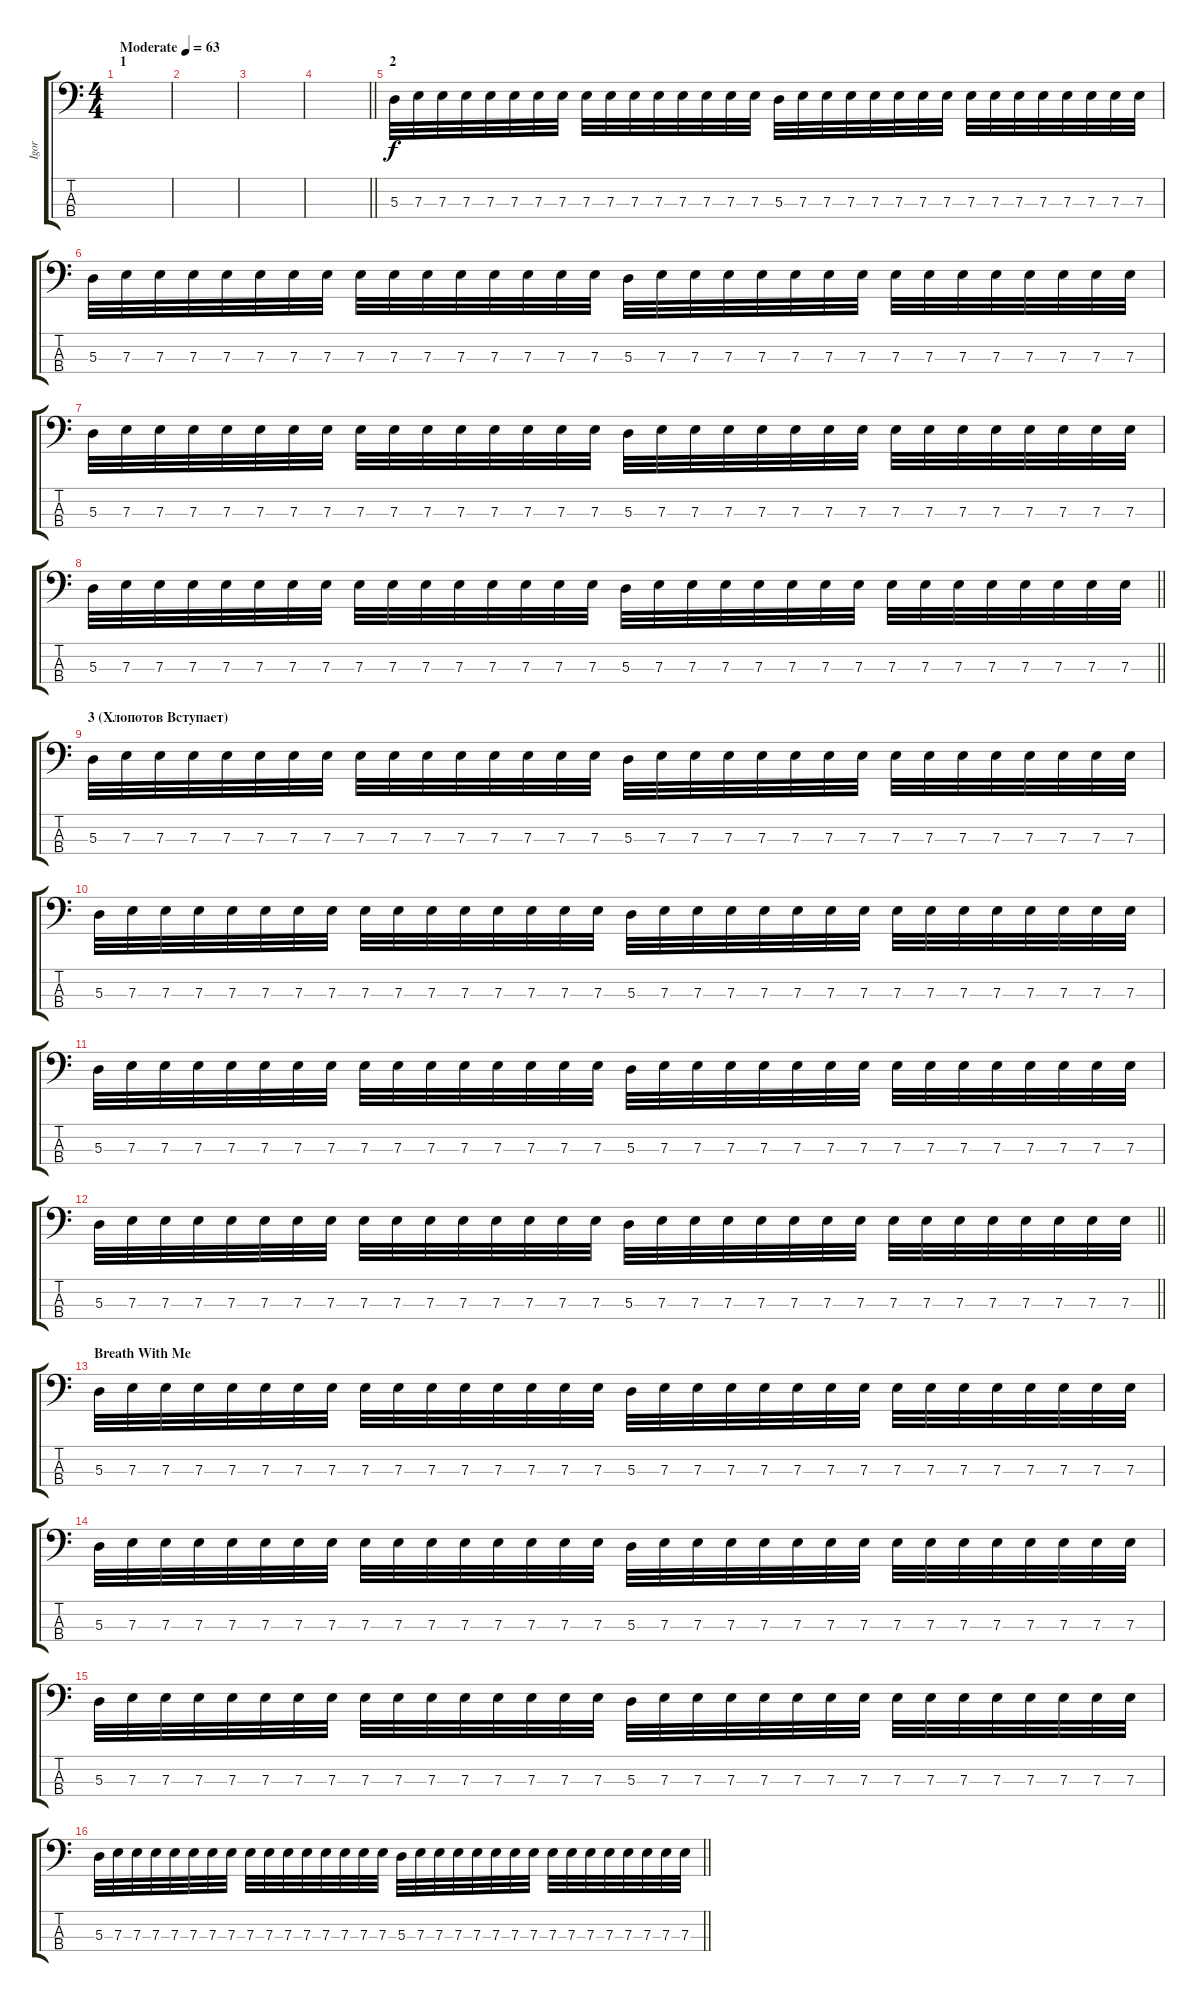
\track ("Igor" "Igor") {instrument synthbass2}
\staff {score tabs}
\tuning (G2 D2 A1 D1) {hide}
\ts (4 4)
\section ("" "1")
\tempo (63 "Moderate")
\clef f4
\ks c
|
|
|
\barLineRight lightlight
|
\section ("" "2")
5.3.32 7.3.32 7.3.32 7.3.32 7.3.32 7.3.32 7.3.32 7.3.32 7.3.32 7.3.32 7.3.32 7.3.32 7.3.32 7.3.32 7.3.32 7.3.32 5.3.32 7.3.32 7.3.32 7.3.32 7.3.32 7.3.32 7.3.32 7.3.32 7.3.32 7.3.32 7.3.32 7.3.32 7.3.32 7.3.32 7.3.32 7.3.32 |
5.3.32 7.3.32 7.3.32 7.3.32 7.3.32 7.3.32 7.3.32 7.3.32 7.3.32 7.3.32 7.3.32 7.3.32 7.3.32 7.3.32 7.3.32 7.3.32 5.3.32 7.3.32 7.3.32 7.3.32 7.3.32 7.3.32 7.3.32 7.3.32 7.3.32 7.3.32 7.3.32 7.3.32 7.3.32 7.3.32 7.3.32 7.3.32 |
5.3.32 7.3.32 7.3.32 7.3.32 7.3.32 7.3.32 7.3.32 7.3.32 7.3.32 7.3.32 7.3.32 7.3.32 7.3.32 7.3.32 7.3.32 7.3.32 5.3.32 7.3.32 7.3.32 7.3.32 7.3.32 7.3.32 7.3.32 7.3.32 7.3.32 7.3.32 7.3.32 7.3.32 7.3.32 7.3.32 7.3.32 7.3.32 |
\barLineRight lightlight
5.3.32 7.3.32 7.3.32 7.3.32 7.3.32 7.3.32 7.3.32 7.3.32 7.3.32 7.3.32 7.3.32 7.3.32 7.3.32 7.3.32 7.3.32 7.3.32 5.3.32 7.3.32 7.3.32 7.3.32 7.3.32 7.3.32 7.3.32 7.3.32 7.3.32 7.3.32 7.3.32 7.3.32 7.3.32 7.3.32 7.3.32 7.3.32 |
\section ("" "3 (Хлопотов Вступает)")
5.3.32 7.3.32 7.3.32 7.3.32 7.3.32 7.3.32 7.3.32 7.3.32 7.3.32 7.3.32 7.3.32 7.3.32 7.3.32 7.3.32 7.3.32 7.3.32 5.3.32 7.3.32 7.3.32 7.3.32 7.3.32 7.3.32 7.3.32 7.3.32 7.3.32 7.3.32 7.3.32 7.3.32 7.3.32 7.3.32 7.3.32 7.3.32 |
5.3.32 7.3.32 7.3.32 7.3.32 7.3.32 7.3.32 7.3.32 7.3.32 7.3.32 7.3.32 7.3.32 7.3.32 7.3.32 7.3.32 7.3.32 7.3.32 5.3.32 7.3.32 7.3.32 7.3.32 7.3.32 7.3.32 7.3.32 7.3.32 7.3.32 7.3.32 7.3.32 7.3.32 7.3.32 7.3.32 7.3.32 7.3.32 |
5.3.32 7.3.32 7.3.32 7.3.32 7.3.32 7.3.32 7.3.32 7.3.32 7.3.32 7.3.32 7.3.32 7.3.32 7.3.32 7.3.32 7.3.32 7.3.32 5.3.32 7.3.32 7.3.32 7.3.32 7.3.32 7.3.32 7.3.32 7.3.32 7.3.32 7.3.32 7.3.32 7.3.32 7.3.32 7.3.32 7.3.32 7.3.32 |
\barLineRight lightlight
5.3.32 7.3.32 7.3.32 7.3.32 7.3.32 7.3.32 7.3.32 7.3.32 7.3.32 7.3.32 7.3.32 7.3.32 7.3.32 7.3.32 7.3.32 7.3.32 5.3.32 7.3.32 7.3.32 7.3.32 7.3.32 7.3.32 7.3.32 7.3.32 7.3.32 7.3.32 7.3.32 7.3.32 7.3.32 7.3.32 7.3.32 7.3.32 |
\section ("" "Breath With Me")
5.3.32 7.3.32 7.3.32 7.3.32 7.3.32 7.3.32 7.3.32 7.3.32 7.3.32 7.3.32 7.3.32 7.3.32 7.3.32 7.3.32 7.3.32 7.3.32 5.3.32 7.3.32 7.3.32 7.3.32 7.3.32 7.3.32 7.3.32 7.3.32 7.3.32 7.3.32 7.3.32 7.3.32 7.3.32 7.3.32 7.3.32 7.3.32 |
5.3.32 7.3.32 7.3.32 7.3.32 7.3.32 7.3.32 7.3.32 7.3.32 7.3.32 7.3.32 7.3.32 7.3.32 7.3.32 7.3.32 7.3.32 7.3.32 5.3.32 7.3.32 7.3.32 7.3.32 7.3.32 7.3.32 7.3.32 7.3.32 7.3.32 7.3.32 7.3.32 7.3.32 7.3.32 7.3.32 7.3.32 7.3.32 |
5.3.32 7.3.32 7.3.32 7.3.32 7.3.32 7.3.32 7.3.32 7.3.32 7.3.32 7.3.32 7.3.32 7.3.32 7.3.32 7.3.32 7.3.32 7.3.32 5.3.32 7.3.32 7.3.32 7.3.32 7.3.32 7.3.32 7.3.32 7.3.32 7.3.32 7.3.32 7.3.32 7.3.32 7.3.32 7.3.32 7.3.32 7.3.32 |
\barLineRight lightlight
5.3.32 7.3.32 7.3.32 7.3.32 7.3.32 7.3.32 7.3.32 7.3.32 7.3.32 7.3.32 7.3.32 7.3.32 7.3.32 7.3.32 7.3.32 7.3.32 5.3.32 7.3.32 7.3.32 7.3.32 7.3.32 7.3.32 7.3.32 7.3.32 7.3.32 7.3.32 7.3.32 7.3.32 7.3.32 7.3.32 7.3.32 7.3.32
